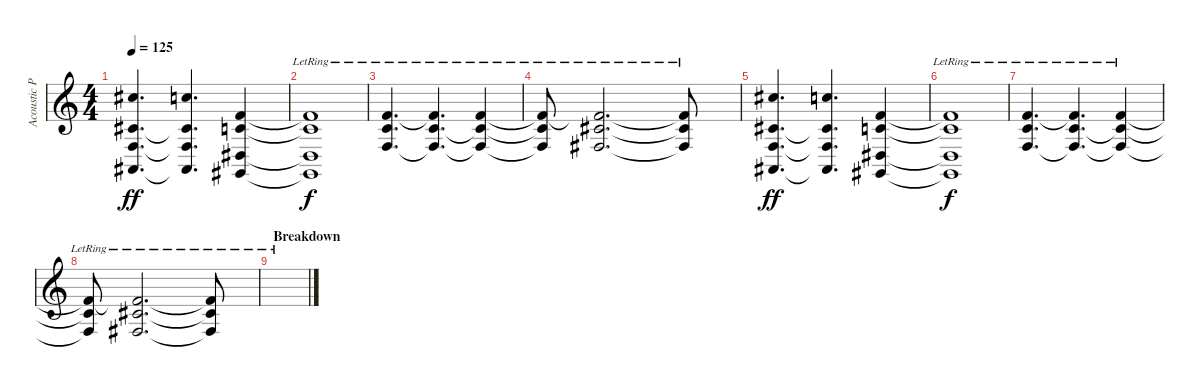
\track ("Acoustic Piano (Staff 1)" "Acoustic P") {instrument acousticgrandpiano}
\staff {score}
\tuning (E4 B3 G3 D3 A2 E2 B1) {hide}
\ts (4 4)
\tempo 125
\clef g2
\ks c
(9.1 2.2 3.4 1.5).4{d dy ff} (8.1 2.2{t} 3.4{t} 1.5{t}).4{d} (1.1 1.2 1.4 4.6).4 |
(1.1{t} 1.2{lr t} 1.4{lr t} 4.6{lr t}).1{dy f} |
(1.1{lr} 1.2{lr} 3.4{lr}).4{d} (1.1{lr t} 1.2 3.4{lr t}).4{d} (1.1{lr} 1.2{t} 3.4{lr t}).4 |
(1.1{lr t} 1.2{t} 3.4{lr t}).8 (1.1{lr t} 2.2{lr} 4.4{lr}).2{d} (1.1{lr t} 2.2{lr t} 4.4{lr t}).8 |
(9.1 2.2 3.4 1.5).4{d dy ff} (8.1 2.2{t} 3.4{t} 1.5{t}).4{d} (1.1 1.2 1.4 4.6).4 |
(1.1{t} 1.2{lr t} 1.4{lr t} 4.6{lr t}).1{dy f} |
(1.1{lr} 1.2{lr} 3.4{lr}).4{d} (1.1{lr t} 1.2 3.4{lr t}).4{d} (1.1{lr} 1.2{t} 3.4{lr t}).4 |
(1.1{lr t} 1.2{t} 3.4{lr t}).8 (1.1{lr t} 2.2{lr} 4.4{lr}).2{d} (1.1{lr t} 2.2{lr t} 4.4{lr t}).8 |
\section ("" "Breakdown")
